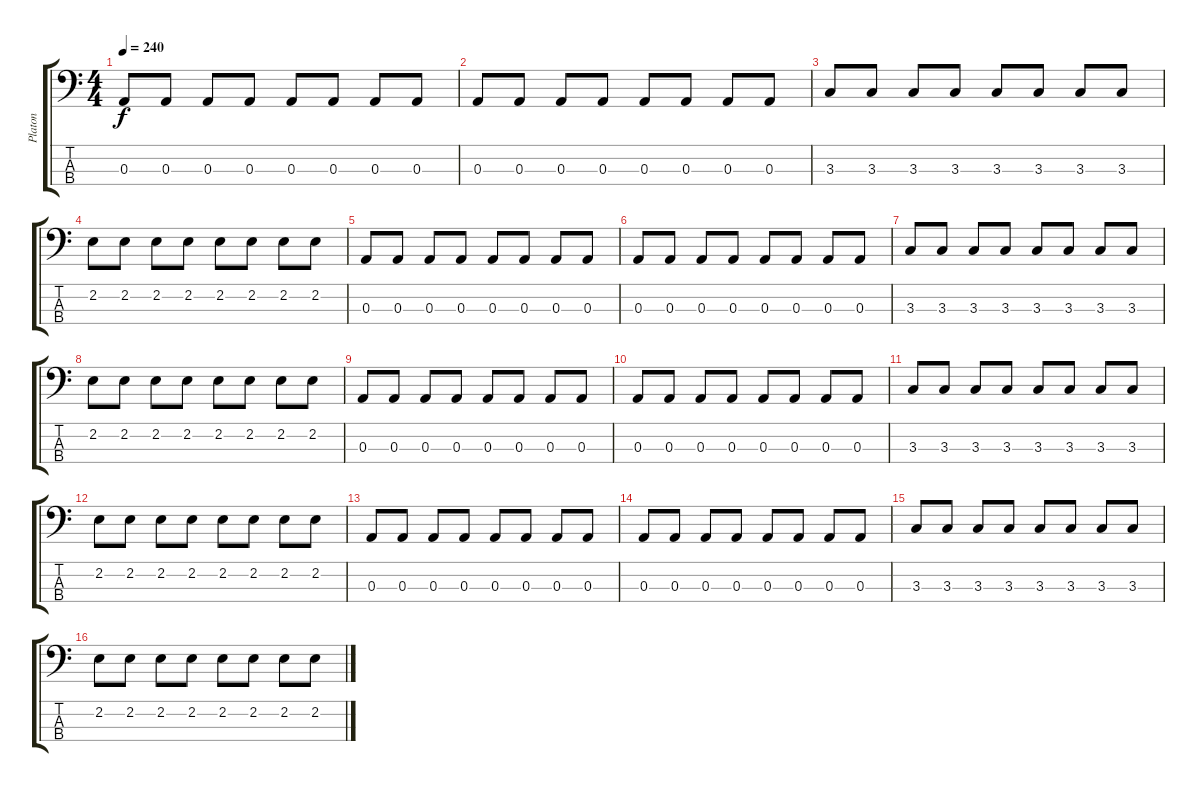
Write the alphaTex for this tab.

\track ("Platon" "Platon") {instrument electricbassfinger}
\staff {score tabs}
\tuning (G2 D2 A1 E1) {hide}
\ts (4 4)
\tempo 240
\clef f4
\ks c
0.3.8{dy f} 0.3.8 0.3.8 0.3.8 0.3.8 0.3.8 0.3.8 0.3.8 |
0.3.8 0.3.8 0.3.8 0.3.8 0.3.8 0.3.8 0.3.8 0.3.8 |
3.3.8 3.3.8 3.3.8 3.3.8 3.3.8 3.3.8 3.3.8 3.3.8 |
2.2.8 2.2.8 2.2.8 2.2.8 2.2.8 2.2.8 2.2.8 2.2.8 |
0.3.8 0.3.8 0.3.8 0.3.8 0.3.8 0.3.8 0.3.8 0.3.8 |
0.3.8 0.3.8 0.3.8 0.3.8 0.3.8 0.3.8 0.3.8 0.3.8 |
3.3.8 3.3.8 3.3.8 3.3.8 3.3.8 3.3.8 3.3.8 3.3.8 |
2.2.8 2.2.8 2.2.8 2.2.8 2.2.8 2.2.8 2.2.8 2.2.8 |
0.3.8 0.3.8 0.3.8 0.3.8 0.3.8 0.3.8 0.3.8 0.3.8 |
0.3.8 0.3.8 0.3.8 0.3.8 0.3.8 0.3.8 0.3.8 0.3.8 |
3.3.8 3.3.8 3.3.8 3.3.8 3.3.8 3.3.8 3.3.8 3.3.8 |
2.2.8 2.2.8 2.2.8 2.2.8 2.2.8 2.2.8 2.2.8 2.2.8 |
0.3.8 0.3.8 0.3.8 0.3.8 0.3.8 0.3.8 0.3.8 0.3.8 |
0.3.8 0.3.8 0.3.8 0.3.8 0.3.8 0.3.8 0.3.8 0.3.8 |
3.3.8 3.3.8 3.3.8 3.3.8 3.3.8 3.3.8 3.3.8 3.3.8 |
2.2.8 2.2.8 2.2.8 2.2.8 2.2.8 2.2.8 2.2.8 2.2.8
